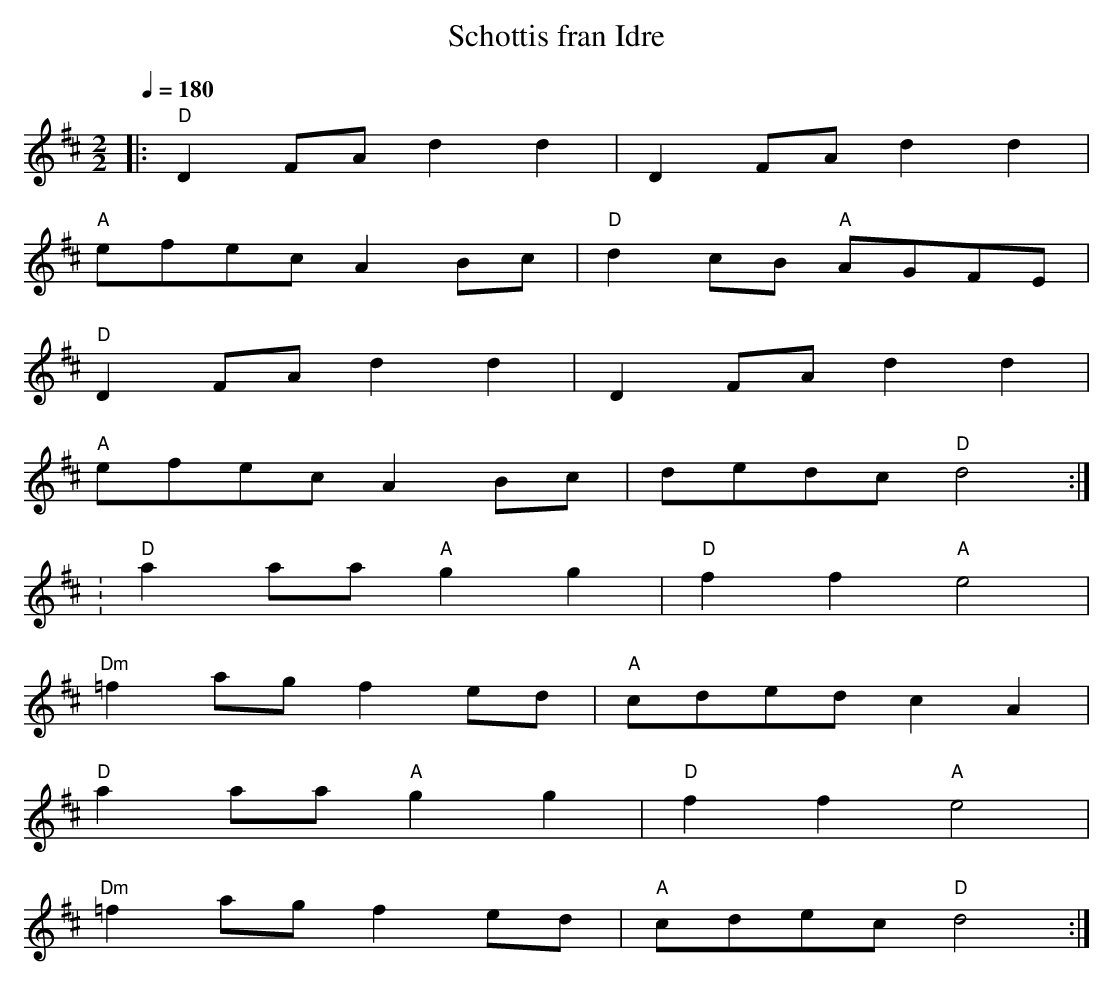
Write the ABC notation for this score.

X:1
T:Schottis fran Idre
M:2/2
L:1/8
Q:1/4=180
K:D
|:"D"D2FA d2d2|D2FA d2d2|
"A"efec A2Bc|"D"d2cB "A"AGFE|
"D"D2FA d2d2|D2FA d2d2|
"A"efec A2Bc|dedc "D"d4:|
:"D"a2aa "A"g2g2|"D"f2f2 "A"e4|
"Dm"=f2ag f2ed|"A"cded c2A2|
"D"a2aa "A"g2g2|"D"f2f2 "A"e4|
"Dm"=f2ag f2ed|"A"cdec "D"d4:|]
